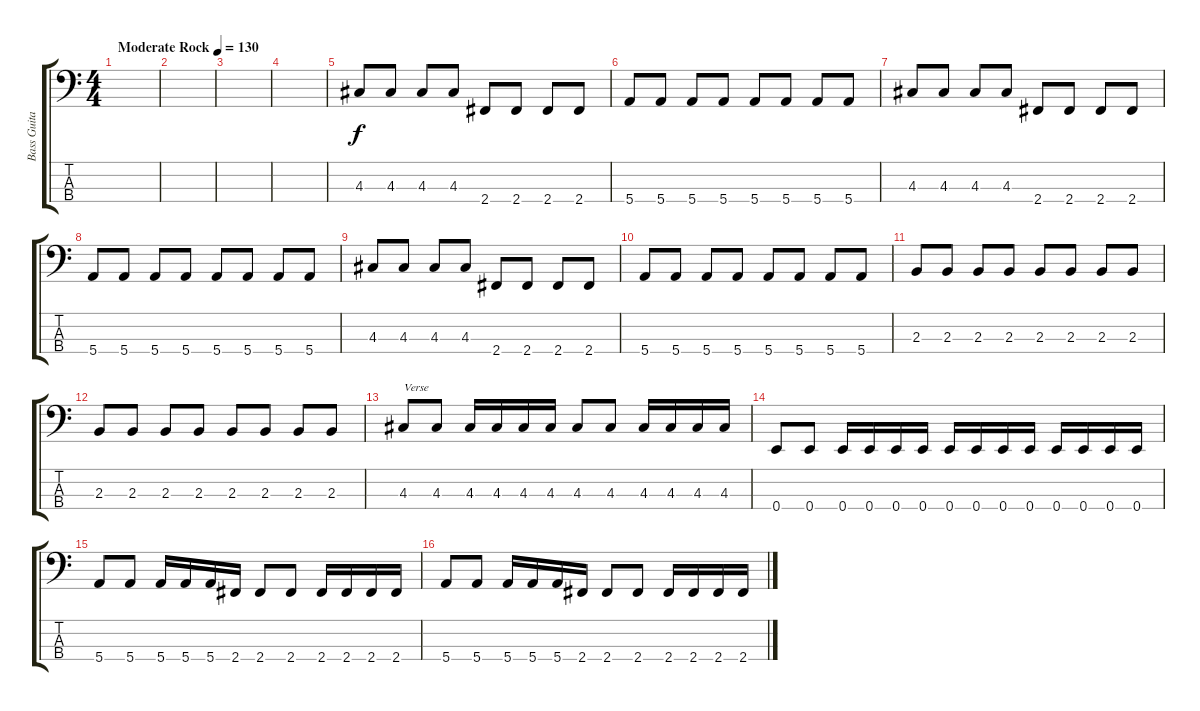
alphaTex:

\track ("Bass Guitar" "Bass Guita") {instrument electricbasspick}
\staff {score tabs}
\tuning (G2 D2 A1 E1) {hide}
\ts (4 4)
\tempo (130 "Moderate Rock")
\clef f4
\ks c
|
|
|
|
4.3.8 4.3.8 4.3.8 4.3.8 2.4.8 2.4.8 2.4.8 2.4.8 |
5.4.8 5.4.8 5.4.8 5.4.8 5.4.8 5.4.8 5.4.8 5.4.8 |
4.3.8 4.3.8 4.3.8 4.3.8 2.4.8 2.4.8 2.4.8 2.4.8 |
5.4.8 5.4.8 5.4.8 5.4.8 5.4.8 5.4.8 5.4.8 5.4.8 |
4.3.8 4.3.8 4.3.8 4.3.8 2.4.8 2.4.8 2.4.8 2.4.8 |
5.4.8 5.4.8 5.4.8 5.4.8 5.4.8 5.4.8 5.4.8 5.4.8 |
2.3.8 2.3.8 2.3.8 2.3.8 2.3.8 2.3.8 2.3.8 2.3.8 |
2.3.8 2.3.8 2.3.8 2.3.8 2.3.8 2.3.8 2.3.8 2.3.8 |
4.3.8{txt "Verse"} 4.3.8 4.3.16 4.3.16 4.3.16 4.3.16 4.3.8 4.3.8 4.3.16 4.3.16 4.3.16 4.3.16 |
0.4.8 0.4.8 0.4.16 0.4.16 0.4.16 0.4.16 0.4.16 0.4.16 0.4.16 0.4.16 0.4.16 0.4.16 0.4.16 0.4.16 |
5.4.8 5.4.8 5.4.16 5.4.16 5.4.16 2.4.16 2.4.8 2.4.8 2.4.16 2.4.16 2.4.16 2.4.16 |
5.4.8 5.4.8 5.4.16 5.4.16 5.4.16 2.4.16 2.4.8 2.4.8 2.4.16 2.4.16 2.4.16 2.4.16
